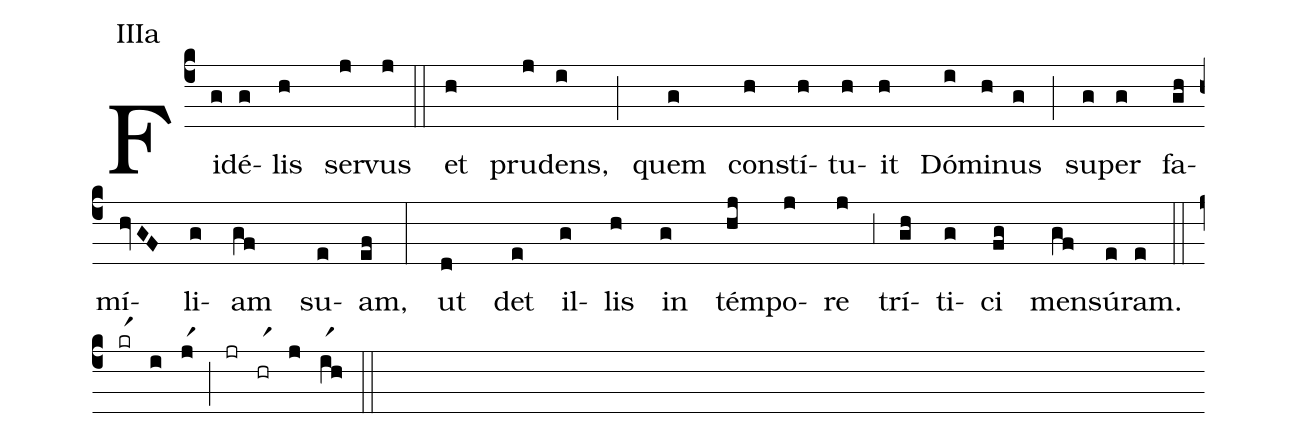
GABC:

annotation: IIIa;
%%
(c4) Fi(g)dé(g)lis(h) ser(j)vus(j) (::) et(h) pru(j)dens,(i) (;) quem(g) con(h)stí(h)tu(h)it(h) Dó(i)mi(h)nus(g) (;) su(g)per(g) fa(gh)mí(hvGF)li(g)am(gf) su(e)am,(ef) (:) ut(d) det(e) il(g)lis(h) in(g) tém(hj)po(j)re(j) (;3) trí(gh)ti(g)ci(fg) men(gf)sú(e)ram.(e) (::) (zjr)(krr1)(i)(jr1)(;)(jr)(hrr1)(j)(ir1h)(::)
